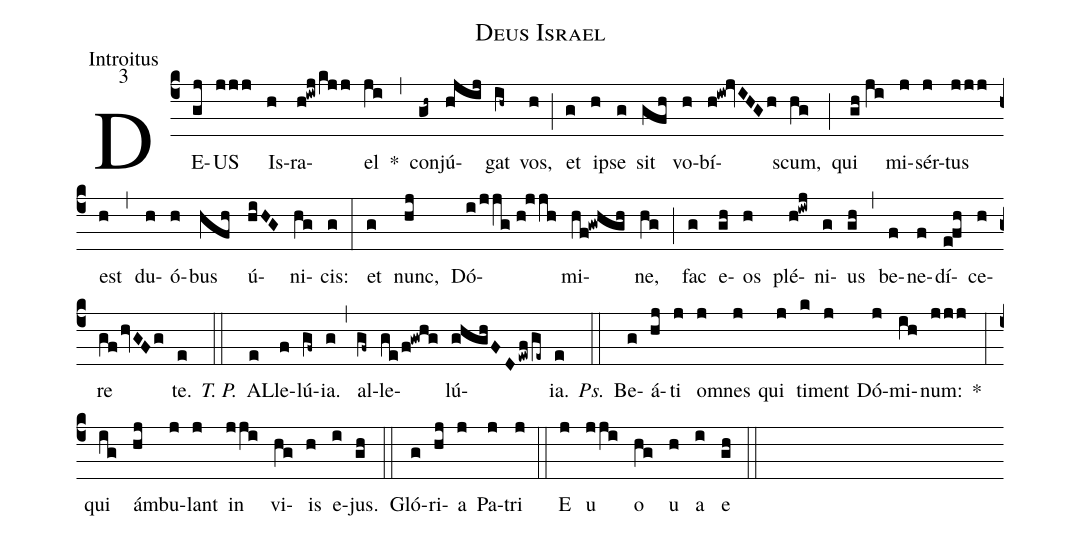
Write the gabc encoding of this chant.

name:Deus Israel;
office-part:Introitus;
mode:3;
%%
(c4) DE(gj)US(jjj) Is(h)ra(h!iwj/kjj)el(ji) *(,) con(gh~)jú(hjij)gat(ih~) vos,(h) (;) et(g) i(h)pse(g) sit(gfh) vo(h)bí(h!iw!jvIHGh)scum,(hg) (;) qui(gh//ji) mi(j)sér(j)tus(jjj) est(h) (,) du(h)ó(h)bus(hfh) ú(hiHG)ni(hg)cis:(g) (:) et(g) nunc,(hj) Dó(i/jjg//h!jjh)mi(hf!gwhgh)ne,(hg) (;) fac(g) e(gh)os(h) plé(h!iwj)ni(g)us(gh) (,) be(f)ne(f)dí(e!fh)ce(h)re(gfhvGFg) te.(e) <i>T. P.</i>(::) AL(e)le(f)lú(gf~)ia.(g) (,) al(gf~)le(ge/f!gwhg)lú(ghghFDewf/ge~)ia.(e) <i>Ps.</i>(::) Be(g)á(hj)ti(j) o(j)mnes(j) qui(j) ti(k)ment(j) Dó(j)mi(ih)num:(jjj) *(:) qui(ig) ám(hj)bu(j)lant(j) in(jji) vi(hg)is(h) e(i)jus.(gh) (::) Gló(g)ri(hj)a(j) Pa(j)tri(j) (::) E(j) u(jji) o(hg) u(h) a(i) e(gh) (::)
